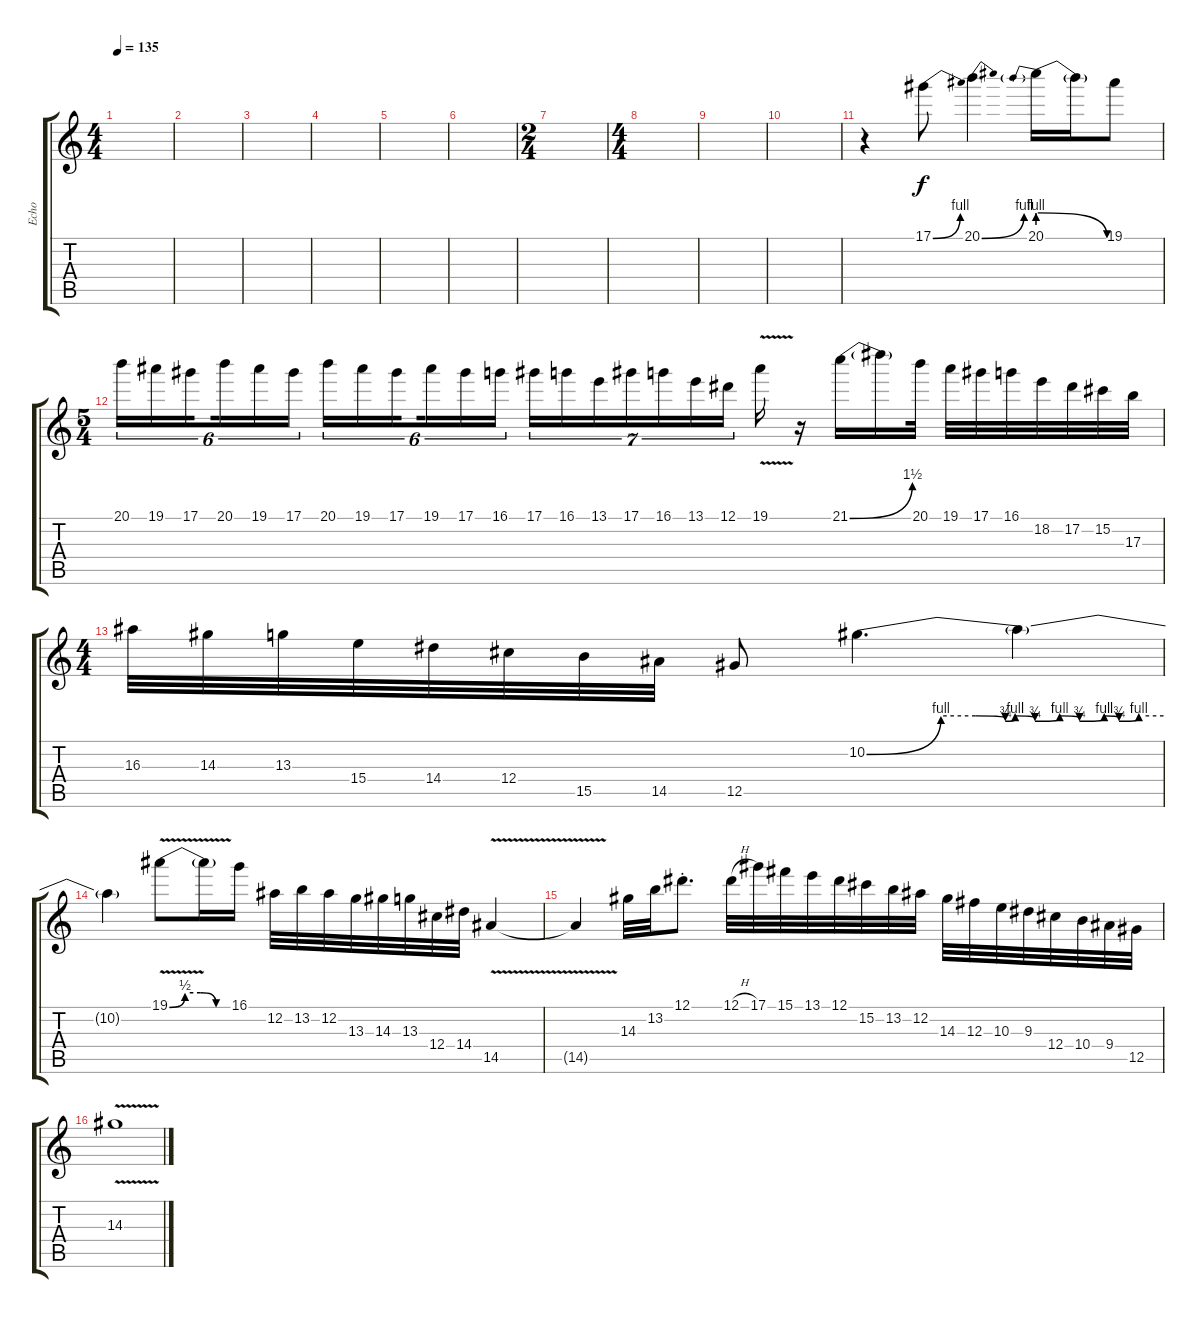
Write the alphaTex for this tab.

\track ("Echo" "Echo") {instrument overdrivenguitar}
\staff {score tabs}
\tuning (Eb4 Bb3 Gb3 Db3 Ab2 Eb2) {hide}
\ts (4 4)
\tempo 135
\clef g2
\ks c
|
|
|
\section ("" "")
|
|
|
\ts (2 4)
\section ("" "")
|
\ts (4 4)
|
|
|
r.4 17.1{be (bend 0 0 60 4)}.8 20.1{be (bend 0 0 60 4)}.4{d} 20.1{be (prebendrelease 0 4 60 0)}.16 20.1{t}.16 19.1.8 |
\ts (5 4)
20.1.16{tu (6 4)} 19.1.16{tu (6 4)} 17.1.16{tu (6 4) beam splitsecondary} 20.1.16{tu (6 4)} 19.1.16{tu (6 4)} 17.1.16{tu (6 4)} 20.1.16{tu (6 4)} 19.1.16{tu (6 4)} 17.1.16{tu (6 4) beam splitsecondary} 19.1.16{tu (6 4)} 17.1.16{tu (6 4)} 16.1.16{tu (6 4)} 17.1.16{tu (7 4)} 16.1.16{tu (7 4)} 13.1.16{tu (7 4)} 17.1.16{tu (7 4)} 16.1.16{tu (7 4)} 13.1.16{tu (7 4)} 12.1.16{tu (7 4)} 19.1{v}.16 r.16 21.1{be (bend 0 0 60 6)}.16 21.1{t}.16 20.1.32 19.1.32 17.1.32 16.1.32 18.2.32 17.2.32 15.2.32 17.3.32 |
\ts (4 4)
16.3.32 14.3.32 13.3.32 15.4.32 14.4.32 12.4.32 15.5.32 14.5.32 12.5.8 10.2{be (custom 0 0 15 4 22 4 28 3 30 4 34 3 39 4 43 3 48 4 51 3 55 4 60 4)}.4{d} 10.2{t}.4 |
10.2{t}.4 19.1{be (custom 0 0 15 2 30 2 45 0 60 0) v}.8 19.1{t}.16 16.1.16 12.2.32 13.2.32 12.2.32 13.3.32 14.3.32 13.3.32 12.4.32 14.4.32 14.5{v}.4 |
14.5{t}.4 14.3.32 13.2.32 12.1{st}.8{d} 12.1{h}.32 17.1.32 15.1.32 13.1.32 12.1.32 15.2.32 13.2.32 12.2.32 14.3.32 12.3.32 10.3.32 9.3.32 12.4.32 10.4.32 9.4.32 12.5.32 |
14.3{v}.1
